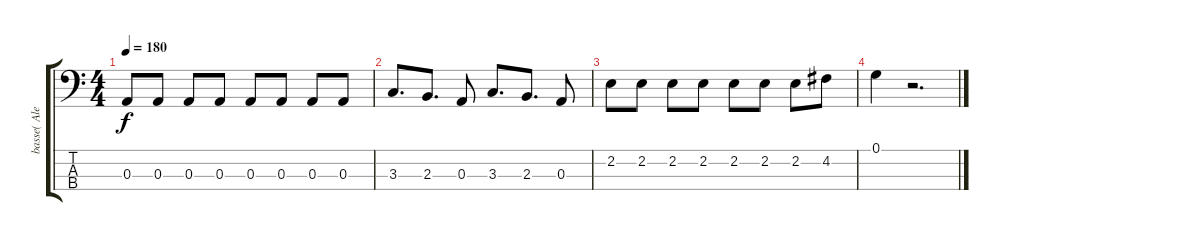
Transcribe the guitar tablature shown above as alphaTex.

\track ("basse( Alex )" "basse( Ale") {instrument electricbasspick}
\staff {score tabs}
\tuning (G2 D2 A1 E1) {hide}
\ts (4 4)
\tempo 180
\clef f4
\ks c
0.3.8{dy f} 0.3.8 0.3.8 0.3.8 0.3.8 0.3.8 0.3.8 0.3.8 |
3.3.8{d} 2.3.8{d} 0.3.8 3.3.8{d} 2.3.8{d} 0.3.8 |
2.2.8 2.2.8 2.2.8 2.2.8 2.2.8 2.2.8 2.2.8 4.2.8 |
0.1.4 r.2{d}
